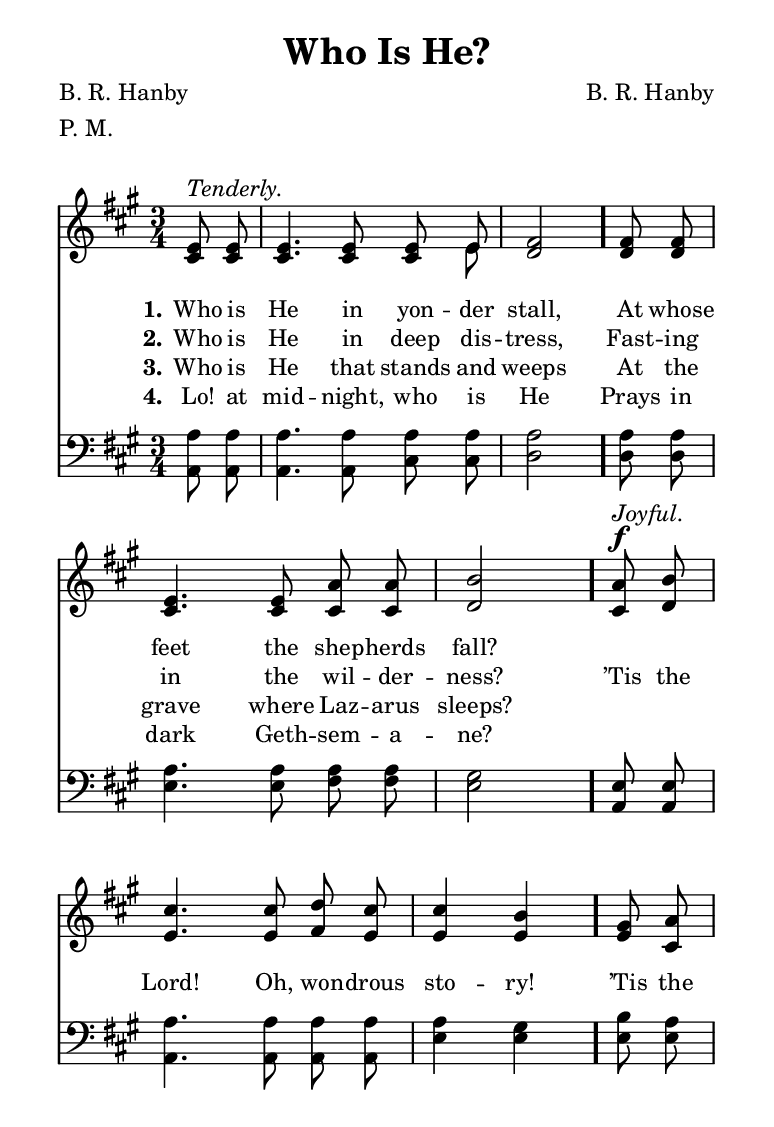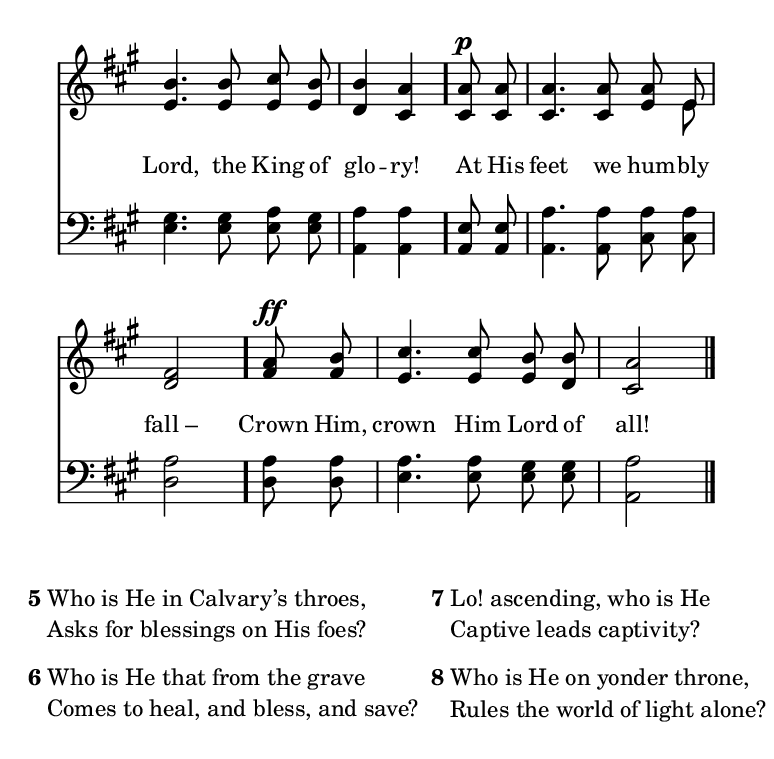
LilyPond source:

\include "common/global.ily"
\paper {
  \include "common/paper.ily"
  ragged-bottom = ##t
  score-markup-spacing.padding = 3
  score-markup-spacing.basic-distance = 3
}

\header{
  hymnnumber = "289"
  title = "Who Is He?"
  tunename = ""
  meter = "P. M."
  poet = "B. R. Hanby"
  composer = "B. R. Hanby"
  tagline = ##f
}

global = {
  \include "common/overrides.ily"
  \override Staff.TimeSignature.style = #'numbered
  \time 3/4
  \override Score.MetronomeMark.transparent = ##t % hide all fermata changes too
  \tempo 4=80
  \key a \major
  \partial 4
  \autoBeamOff
}

notesSoprano = {
\global
\relative c' {

  e8^\markup\italic Tenderly. e | e4. e8 e8 e8 | fis2
  fis8 fis | e4. e8 a a | b2

  a8^\f^\markup \italic Joyful. b | cis4. cis8 d cis | cis4 b
  gis8 a | b4. b8 cis b | b4 a
  a8^\p a | a4. a8 a e | fis2
  a8^\ff b | cis4. cis8 b b | a2

  \bar "|."

}
}

notesAlto = {
\global
\relative e' {

  cis8 cis | cis4. cis8 cis e | d2
  d8 d | cis4. cis8 cis cis | d2

  cis8 d | e4. e8 fis e | e4 e
  e8 cis | e4. e8 e e | d4 cis
  cis8 cis | cis4. cis8 e e | d2
  fis8 fis | e4. e8 e d | cis2

}
}

notesTenor = {
\global
\relative a {

  a8 a | a4. a8 a a | a2
  a8 a | a4. a8 a a | gis2

  e8 e | a4. a8 a a | a4 gis
  b8 a | gis4. gis8 a gis | a4 a
  e8 e | a4. a8 a a | a2
  a8 a | a4. a8 gis gis | a2

}
}

notesBass = {
\global
\relative f, {

  a8 a | a4. a8 cis cis | d2
  d8 d | e4. e8 fis fis | e2
  a,8 a | a4. a8 a a | e'4 e
  e8 e | e4. e8 e e | a,4 a
  a8 a | a4. a8 cis cis | d2
  d8 d | e4. e8 e e | a,2

}
}

Refrain = \lyricmode {

’Tis the Lord! Oh, won -- drous sto -- ry! \bar "."
’Tis the Lord, the King of glo -- ry! \bar "."
At His feet we hum -- bly fall_– \bar "."
Crown Him, crown Him Lord of all! \bar "."

}

wordsA = \lyricmode {
\set stanza = "1."

Who is He in yon -- der stall, \bar "."
At whose feet the shep -- herds fall? \bar "."

}

wordsB = \lyricmode {
\set stanza = "2."

Who is He in deep dis -- tress,
Fast -- ing in the wil -- der -- ness?

\Refrain

}

wordsC = \lyricmode {
\set stanza = "3."

Who is He that stands and weeps
At the grave where Laz -- arus sleeps?

}

wordsD = \lyricmode {
\set stanza = "4."

Lo! at mid -- night, who is He
Prays in dark Geth -- sem -- a -- ne?

}

wordsE = \markuplist {

\line { Who is He in Calvary’s throes, }
\line { Asks for blessings on His foes? }

}

wordsF = \markuplist {

\line { Who is He that from the grave }
\line { Comes to heal, and bless, and save? }

}

wordsG = \markuplist {

\line { Lo! ascending, who is He }
\line { Captive leads captivity? }

}

wordsH = \markuplist {

\line { Who is He on yonder throne, }
\line { Rules the world of light alone? }

}

\score {
  \context ChoirStaff <<
    \context Staff = upper <<
      \set Staff.autoBeaming = ##f
      \set ChoirStaff.systemStartDelimiter = #'SystemStartBar
      \set ChoirStaff.printPartCombineTexts = ##f
      \partcombine #'(2 . 11) \notesSoprano \notesAlto
      \context NullVoice = sopranos { \voiceOne << \notesSoprano >> }
      \context Lyrics = one   \lyricsto sopranos \wordsA
      \context Lyrics = two   \lyricsto sopranos \wordsB
      \context Lyrics = three \lyricsto sopranos \wordsC
      \context Lyrics = four  \lyricsto sopranos \wordsD
    >>
    \context Staff = men <<
      \set Staff.autoBeaming = ##f
      \clef bass
      \set ChoirStaff.printPartCombineTexts = ##f
      \partcombine #'(2 . 11) \notesTenor \notesBass
    >>
  >>
  \layout {
    \include "common/layout.ily"
  }
  #(cond ((ly:get-option 'eog-midi-permitted) #{ \midi{
    \include "common/midi.ily"
  } #}))
}

\noPageBreak

\markup { \vcenter \column {
  \vspace #1
  \fill-line {
    \null
    \column {
    \line{ \bold 5 \column { \wordsE } } \combine \null \vspace #0.4
    \line{ \bold 6 \column { \wordsF } }
    }
    \null
    \column {
    \line{ \bold 7 \column { \wordsG } } \combine \null \vspace #0.4
    \line{ \bold 8 \column { \wordsH } }
    }
    \null
  }
  \vspace #1
} }

\version "2.19.49"  % necessary for upgrading to future LilyPond versions.

% vi:set et ts=2 sw=2 ai nocindent syntax=lilypond:
